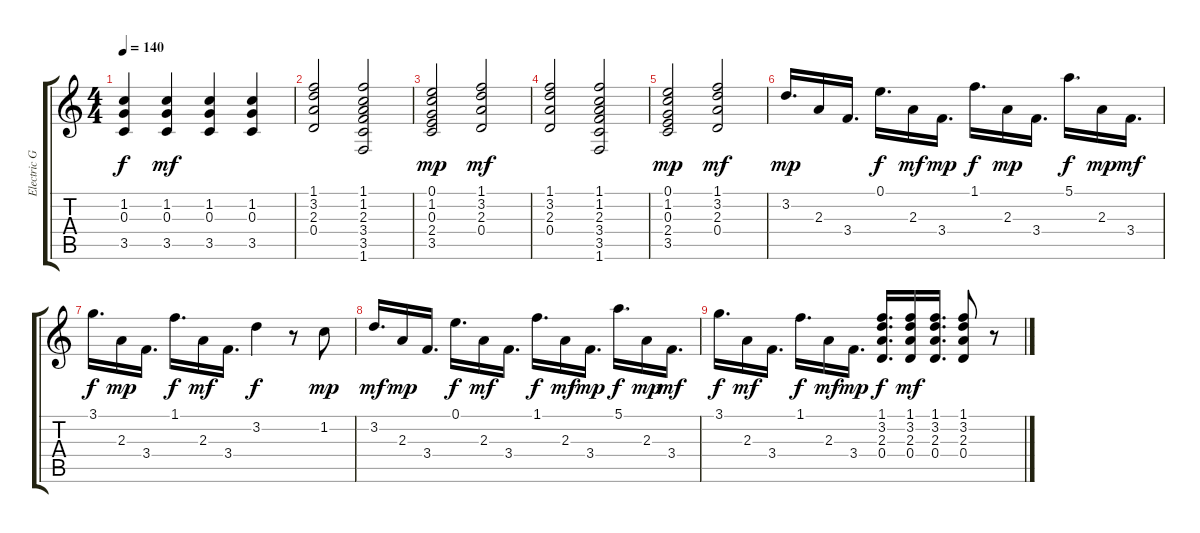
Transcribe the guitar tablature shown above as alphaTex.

\track ("Electric Guitar" "Electric G") {instrument electricguitarclean}
\staff {score tabs}
\tuning (E4 B3 G3 D3 A2 E2) {hide}
\ts (4 4)
\tempo 140
\clef g2
\ks c
(1.2 0.3 3.5).4{dy f} (1.2 0.3 3.5).4{dy mf} (1.2 0.3 3.5).4 (1.2 0.3 3.5).4 |
(1.1 3.2 2.3 0.4).2 (1.1 1.2 2.3 3.4 3.5 1.6).2 |
(0.1 1.2 0.3 2.4 3.5).2{dy mp} (1.1 3.2 2.3 0.4).2{dy mf} |
(1.1 3.2 2.3 0.4).2 (1.1 1.2 2.3 3.4 3.5 1.6).2 |
(0.1 1.2 0.3 2.4 3.5).2{dy mp} (1.1 3.2 2.3 0.4).2{dy mf} |
3.2.16{d dy mp} 2.3.16 3.4.16{d} 0.1.16{d dy f} 2.3.16{dy mf} 3.4.16{d dy mp} 1.1.16{d dy f} 2.3.16{dy mp} 3.4.16{d} 5.1.16{d dy f} 2.3.16{dy mp} 3.4.16{d dy mf} |
3.1.16{d dy f} 2.3.16{dy mp} 3.4.16{d} 1.1.16{d dy f} 2.3.16{dy mf} 3.4.16{d} 3.2.4{dy f} r.8 1.2.8{dy mp} |
3.2.16{d dy mf} 2.3.16{dy mp} 3.4.16{d} 0.1.16{d dy f} 2.3.16{dy mf} 3.4.16{d} 1.1.16{d dy f} 2.3.16{dy mf} 3.4.16{d dy mp} 5.1.16{d dy f} 2.3.16{dy mp} 3.4.16{d dy mf} |
3.1.16{d dy f} 2.3.16{dy mf} 3.4.16{d} 1.1.16{d dy f} 2.3.16{dy mf} 3.4.16{d dy mp} (1.1 3.2 2.3 0.4).16{d dy f} (1.1 3.2 2.3 0.4).16{dy mf} (1.1 3.2 2.3 0.4).16{d} (1.1 3.2 2.3 0.4).8 r.8
